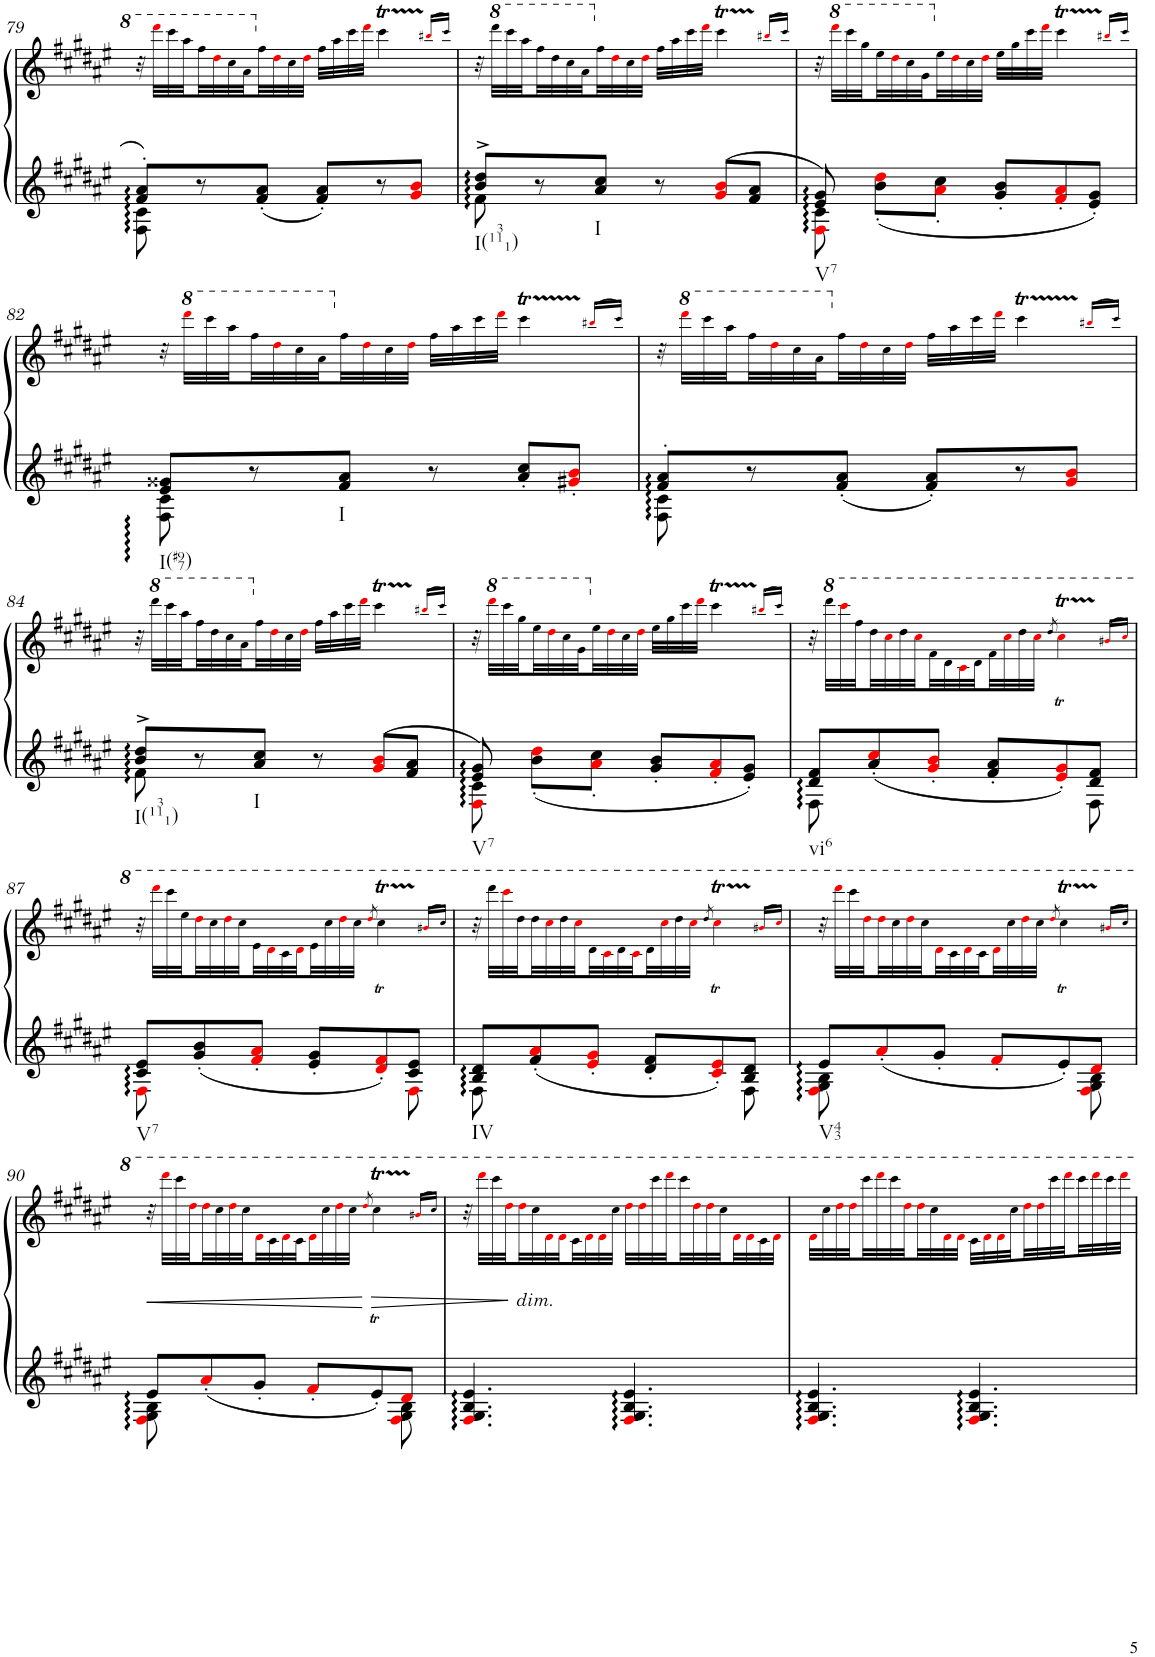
**kern	**kern
*part1	*part1
*staff2	*staff1
*I"Piano	*
*I'Pno.	*
!!LO:PB:g=z
*clefG2	*clefG2
*k[f#c#g#d#a#e#]	*k[f#c#g#d#a#e#]
*M6/8	*M6/8
=79	=79
*^	*
8f#/' 8a#/'L	8F#\ 8c#\	32r
.	.	32dddd#!i\LLL
.	.	32cccc#!\
.	.	32aaa#!\
8r	4ryy	32fff#!\
.	.	32ddd#!i\
.	.	32ccc#!\
.	.	32aa#!\
8f#/'< 8a#/'<J	.	32ff#!\
.	.	32dd#!i\
.	.	32cc#!\
.	.	32dd#!i\JJJ
8f#/'< 8a#/'<L	8ryy	32ff#!\LLL
.	.	32aa#!\
.	.	32ccc#!\
.	.	32ddd#!i\JJJ
8r	4ryy	6ccc#T!\
8g#i/ 8bi/J	.	.
.	.	24bb#X!i/LL
.	.	24ccc#!/JJ
=80	=80	=80
!LO:TX:b:t=I(1311)	!	!
8b/^ 8dd#/^L	8f#\	32r
*	*	*8va
.	.	32dddd#!\LLL
.	.	32cccc#!\
.	.	32aaa#!\
8r	4ryy	32fff#!\
.	.	32ddd#!\
.	.	32ccc#!\
.	.	32aa#!\
*	*	*X8va
!LO:TX:b:t=I	!	!
8a#/ 8cc#/J	.	32ff#!\
.	.	32dd#!i\
.	.	32cc#!\
.	.	32dd#!i\JJJ
8r	8ryy	32ff#!\LLL
.	.	32aa#!\
.	.	32ccc#!\
.	.	32ddd#!i\JJJ
8g#i/ 8bi/L	4ryy	6ccc#T!\
8f#/ 8a#/J	.	.
.	.	24bb#X!i/LL
.	.	24ccc#!/JJ
=81	=81	=81
!LO:TX:b:t=V7	!	!
8e#/ 8g#/	8F#i\ 8c#\	32r
*	*	*8va
.	.	32dddd#!i\LLL
.	.	32cccc#!\
.	.	32ggg#!\
8b\'< 8dd#i\'<L	4ryy	32eee#!\
.	.	32ddd#!i\
.	.	32ccc#!\
.	.	32gg#!\
*	*	*X8va
8a#i\'< 8cc#\'<J	.	32ee#!\
.	.	32dd#!i\
.	.	32cc#!\
.	.	32dd#!i\JJJ
8g#/'< 8b/'<L	8ryy	32ee#!\LLL
.	.	32gg#!\
.	.	32ccc#!\
.	.	32ddd#!i\JJJ
8f#i/'< 8a#i/'<	4ryy	6ccc#T!\
8e#/'< 8g#/'<J	.	.
.	.	24bb#X!i/LL
.	.	24ccc#!/JJ
!!LO:LB:g=z
=82	=82	=82
!LO:TX:b:t=I(#97)	!	!
8e#/ 8g##X/L	8F#\ 8c#\	32r
*	*	*8va
.	.	32dddd#!i\LLL
.	.	32cccc#!\
.	.	32aaa#!\
8r	4ryy	32fff#!\
.	.	32ddd#!i\
.	.	32ccc#!\
.	.	32aa#!\
*	*	*X8va
!LO:TX:b:t=I	!	!
8f#/ 8a#/J	.	32ff#!\
.	.	32dd#!i\
.	.	32cc#!\
.	.	32dd#!i\JJJ
8r	8ryy	32ff#!\LLL
.	.	32aa#!\
.	.	32ccc#!\
.	.	32ddd#!i\JJJ
8a#/' 8cc#/'L	4ryy	6ccc#T!\
8g#Xi/' 8bi/'J	.	.
.	.	24bb#X!i/LL
.	.	24ccc#!/JJ
=83	=83	=83
8f#/' 8a#/'L	8F#\ 8c#\	32r
*	*	*8va
.	.	32dddd#!i\LLL
.	.	32cccc#!\
.	.	32aaa#!\
8r	4ryy	32fff#!\
.	.	32ddd#!i\
.	.	32ccc#!\
.	.	32aa#!\
*	*	*X8va
8f#/'< 8a#/'<J	.	32ff#!\
.	.	32dd#!i\
.	.	32cc#!\
.	.	32dd#!i\JJJ
8f#/'< 8a#/'<L	8ryy	32ff#!\LLL
.	.	32aa#!\
.	.	32ccc#!\
.	.	32ddd#!i\JJJ
8r	4ryy	6ccc#T!\
8g#i/ 8bi/J	.	.
.	.	24bb#X!i/LL
.	.	24ccc#!/JJ
!!LO:LB:g=z
=84	=84	=84
!LO:TX:b:t=I(1311)	!	!
8b/^ 8dd#/^L	8f#\	32r
*	*	*8va
.	.	32dddd#!\LLL
.	.	32cccc#!\
.	.	32aaa#!\
8r	4ryy	32fff#!\
.	.	32ddd#!\
.	.	32ccc#!\
.	.	32aa#!\
*	*	*X8va
!LO:TX:b:t=I	!	!
8a#/ 8cc#/J	.	32ff#!\
.	.	32dd#!i\
.	.	32cc#!\
.	.	32dd#!i\JJJ
8r	8ryy	32ff#!\LLL
.	.	32aa#!\
.	.	32ccc#!\
.	.	32ddd#!i\JJJ
8g#i/ 8bi/L	4ryy	6ccc#T!\
8f#/ 8a#/J	.	.
.	.	24bb#X!i/LL
.	.	24ccc#!/JJ
=85	=85	=85
!LO:TX:b:t=V7	!	!
8e#/ 8g#/	8F#i\ 8c#\	32r
*	*	*8va
.	.	32dddd#!i\LLL
.	.	32cccc#!\
.	.	32ggg#!\
8b\'< 8dd#i\'<L	4ryy	32eee#!\
.	.	32ddd#!i\
.	.	32ccc#!\
.	.	32gg#!\
*	*	*X8va
8a#i\'< 8cc#\'<J	.	32ee#!\
.	.	32dd#!i\
.	.	32cc#!\
.	.	32dd#!i\JJJ
8g#/'< 8b/'<L	8ryy	32ee#!\LLL
.	.	32gg#!\
.	.	32ccc#!\
.	.	32ddd#!i\JJJ
8f#i/'< 8a#i/'<	4ryy	6ccc#T!\
8e#/'< 8g#/'<J	.	.
.	.	24bb#X!i/LL
.	.	24ccc#!/JJ
=86	=86	=86
*	*^	*
!LO:TX:b:t=vi6	!	!	!
8d#/ 8f#/L	8F#\	4ryy	32r
.	.	.	32dddd#!\LLL
.	.	.	32cccc#!i\
.	.	.	32fff#!\
8a#/'< 8cc#i/'<	4ryy	.	32ddd#!\
.	.	.	32ccc#!i\
.	.	.	32ddd#!\
.	.	.	32ccc#!i\
8g#i/'< 8bi/'<J	.	4ryy	32ff#!\
.	.	.	32dd#!\
.	.	.	32cc#!i\
.	.	.	32dd#!\JJ
8f#/'< 8a#/'<L	8ryy	.	32ff#!\LL
.	.	.	32ccc#!i\
.	.	.	32ddd#!\
.	.	.	32ccc#!i\JJJ
.	.	.	8qddd#/
8e#i/'< 8g#i/'<	8ryy	6ccc#T!i	6ccc#Ti\
8d#/ 8f#/J	8F#\	.	.
.	.	12ryy	24bb#X!i/LL
.	.	.	24ccc#!i/JJ
!!LO:LB:g=z
=87	=87	=87	=87
!LO:TX:b:t=V7	!	!	!
8c#/ 8e#/L	8F#i\	4ryy	32r
.	.	.	32dddd#!i\LLL
.	.	.	32cccc#!\
.	.	.	32eee#!\
8g#/'< 8b/'<	4ryy	.	32ddd#!i\
.	.	.	32ccc#!\
.	.	.	32ddd#!i\
.	.	.	32ccc#!\
8f#i/'< 8a#i/'<J	.	4ryy	32ee#!\
.	.	.	32dd#!i\
.	.	.	32cc#!\
.	.	.	32dd#!i\JJ
8e#/'< 8g#/'<L	8ryy	.	32ee#!\LL
.	.	.	32ccc#!\
.	.	.	32ddd#!i\
.	.	.	32ccc#!\JJJ
.	.	.	8qddd#i/
8d#i/'< 8f#i/'<	8ryy	6ccc#T!	6ccc#T\
8c#/ 8e#/J	8F#i\	.	.
.	.	12ryy	24bb#X!i/LL
.	.	.	24ccc#!/JJ
=88	=88	=88	=88
!LO:TX:b:t=IV	!	!	!
8B/ 8d#/L	8F#\	4ryy	32r
.	.	.	32dddd#!\LLL
.	.	.	32cccc#!i\
.	.	.	32ddd#!\
8f#/'< 8a#i/'<	4ryy	.	32ddd#!\
.	.	.	32ccc#!i\
.	.	.	32ddd#!\
.	.	.	32ccc#!i\
8e#i/'< 8g#i/'<J	.	4ryy	32dd#!\
.	.	.	32cc#!i\
.	.	.	32dd#!\
.	.	.	32cc#!i\JJ
8d#/'< 8f#/'<L	8ryy	.	32dd#!\LL
.	.	.	32ccc#!i\
.	.	.	32ddd#!\
.	.	.	32ccc#!i\JJJ
.	.	.	8qddd#/
8c#i/'< 8e#i/'<	8ryy	6ccc#T!i	6ccc#Ti\
8B/ 8d#/J	8F#\	.	.
.	.	12ryy	24bb#X!i/LL
.	.	.	24ccc#!i/JJ
=89	=89	=89	=89
!LO:TX:b:t=V43	!	!	!
8e#/L	8F#i\ 8G#\ 8B\	4ryy	32r
.	.	.	32dddd#!i\LLL
.	.	.	32cccc#!\
.	.	.	32ddd#!i\
8a#'<i/	4ryy	.	32ddd#!i\
.	.	.	32ccc#!\
.	.	.	32ddd#!i\
.	.	.	32ccc#!\
8g#'</J	.	4ryy	32dd#!i\
.	.	.	32cc#!\
.	.	.	32dd#!i\
.	.	.	32cc#!\JJ
8f#'<i/L	8ryy	.	32dd#!i\LL
.	.	.	32ccc#!\
.	.	.	32ddd#!i\
.	.	.	32ccc#!\JJJ
.	.	.	8qddd#i/
8e#'</	8ryy	6ccc#T!	6ccc#T\
8d#i/J	8F#i\ 8G#\ 8B\	.	.
.	.	12ryy	24bb#X!i/LL
.	.	.	24ccc#!/JJ
!!LO:LB:g=z
=90	=90	=90	=90
8e#/L	8F#i\ 8G#\ 8B\	4ryy	32r
.	.	.	32dddd#!i\LLL
.	.	.	32cccc#!\
.	.	.	32ddd#!i\
8a#'<i/	4ryy	.	32ddd#!i\
.	.	.	32ccc#!\
.	.	.	32ddd#!i\
.	.	.	32ccc#!\
8g#'</J	.	4ryy	32dd#!i\
.	.	.	32cc#!\
.	.	.	32dd#!i\
.	.	.	32cc#!\JJ
8f#'<i/L	8ryy	.	32dd#!i\LL
.	.	.	32ccc#!\
.	.	.	32ddd#!i\
.	.	.	32ccc#!\JJJ
.	.	.	8qddd#i/
8e#'</	8ryy	6ccc#T!	6ccc#T\
8d#i/J	8F#i\ 8G#\ 8B\	.	.
.	.	12ryy	24bb#X!i/LL
.	.	.	24ccc#!/JJ
*v	*v	*v	*
=91	=91
4.F#i/ 4.G#/ 4.B/ 4.e#/	32r
.	32dddd#!i\LLL
.	32cccc#!\
.	32ddd#!i\
!	!LO:TX:b:i:t=dim.
.	32ddd#!i\
.	32ccc#!\
.	32dd#!i\
.	32dd#!i\
.	32cc#!\
.	32dd#!i\
.	32dd#!i\
.	32ccc#!\JJJ
4.F#i/ 4.G#/ 4.B/ 4.e#/	32ddd#!i\LLL
.	32ddd#!i\
.	32cccc#!\
.	32dddd#!i\
.	32cccc#!\
.	32ddd#!i\
.	32ddd#!i\
.	32ccc#!\
.	32dd#!i\
.	32dd#!i\
.	32cc#!\
.	32dd#!i\JJJ
=92	=92
4.F#i/ 4.G#/ 4.B/ 4.e#/	32dd#!i\LLL
.	32ccc#!\
.	32ddd#!i\
.	32ddd#!i\
.	32cccc#!\
.	32dddd#!i\
.	32cccc#!\
.	32ddd#!i\
.	32ddd#!i\
.	32ccc#!\
.	32dd#!i\
.	32dd#!i\JJJ
4.F#i/ 4.G#/ 4.B/ 4.e#/	32cc#!\LLL
.	32dd#!i\
.	32dd#!i\
.	32ccc#!\
.	32ddd#!i\
.	32ddd#!i\
.	32cccc#!\
.	32dddd#!i\
.	32cccc#!\
.	32dddd#!i\
.	32cccc#!\
.	32dddd#!i\JJJ
=	=
*-	*-
